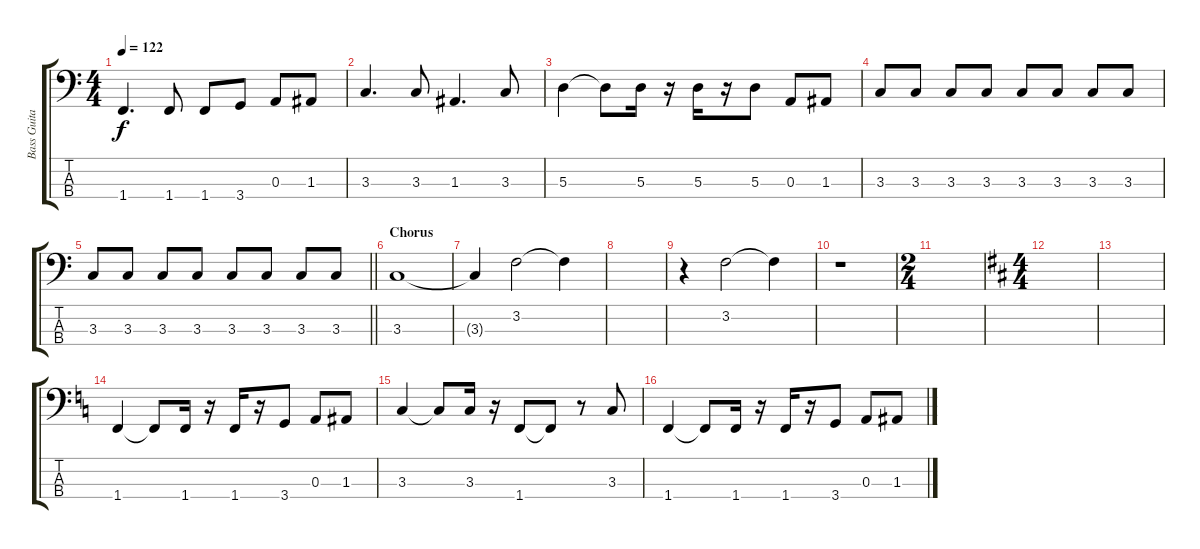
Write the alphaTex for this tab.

\track ("Bass Guitar" "Bass Guita") {instrument electricbassfinger}
\staff {score tabs}
\tuning (G2 D2 A1 E1) {hide}
\ts (4 4)
\tempo 122
\clef f4
\ks c
1.4.4{d dy f} 1.4.8 1.4.8 3.4.8 0.3.8 1.3.8 |
3.3.4{d} 3.3.8 1.3.4{d} 3.3.8 |
5.3.4 5.3{t}.8 5.3.16 r.16 5.3.16 r.16 5.3.8 0.3.8 1.3.8 |
3.3.8 3.3.8 3.3.8 3.3.8 3.3.8 3.3.8 3.3.8 3.3.8 |
\barLineRight lightlight
3.3.8 3.3.8 3.3.8 3.3.8 3.3.8 3.3.8 3.3.8 3.3.8 |
\section ("" "Chorus")
3.3.1 |
3.3{t}.4 3.2.2 3.2{t}.4 |
|
r.4 3.2.2 3.2{t}.4 |
r.1 |
\ts (2 4)
|
\ts (4 4)
\ks d
|
|
\ks c
1.4.4 1.4{t}.8 1.4.16 r.16 1.4.16 r.16 3.4.8 0.3.8 1.3.8 |
3.3.4 3.3{t}.8 3.3.16 r.16 1.4.8 1.4{t}.8 r.8 3.3.8 |
1.4.4 1.4{t}.8 1.4.16 r.16 1.4.16 r.16 3.4.8 0.3.8 1.3.8
